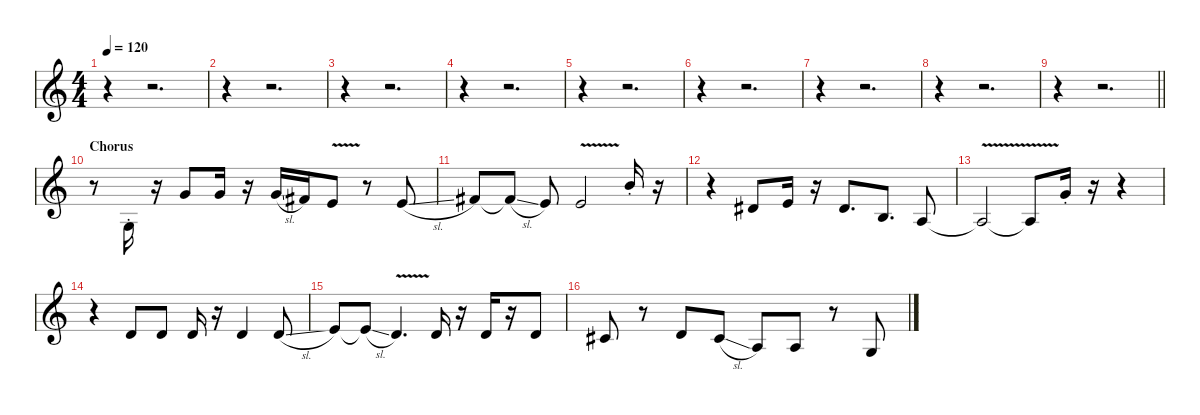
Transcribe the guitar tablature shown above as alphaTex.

\defaultSystemsLayout 4
\hideDynamics
\bracketExtendMode nobrackets
\singleTrackTrackNamePolicy hidden
\multiTrackTrackNamePolicy hidden
\firstSystemTrackNameMode fullname
\firstSystemTrackNameOrientation horizontal
\otherSystemsTrackNameOrientation horizontal
\track ("Mikael Akerfeldt - Vocals" "fl.") {instrument flute}
\staff {score}
\tuning (E4 B3 G3 D3 A2 E2)
\ts (4 4)
\tempo 120
\clef g2
\ks c
r.4{dy f beam Down} r.2{d beam Down} |
r.4{beam Down} r.2{d beam Down} |
r.4{beam Down} r.2{d beam Down} |
r.4{beam Down} r.2{d beam Down} |
r.4{beam Down} r.2{d beam Down} |
r.4{beam Down} r.2{d beam Down} |
r.4{beam Down} r.2{d beam Down} |
r.4{beam Down} r.2{d beam Down} |
\barLineRight lightlight
r.4{beam Down} r.2{d beam Down} |
\section ("" "Chorus")
r.8{beam Down} 10.5{st}.16{beam Up} r.16{beam Up} 8.2.8{beam Up} 8.2.16{beam Up} r.16{beam Up} 8.2{sl}.16{beam Up} 7.2{acc #}.16{beam Up} 9.3{v}.8{beam Up} r.8{beam Up} 9.3{sl}.8{beam Up} |
11.3{acc #}.8{beam Up} 11.3{sl t acc #}.8{beam Up} 9.3.8{beam Up} 9.3{v}.2{beam Up} 7.1{st}.16{beam Up} r.16{beam Up} |
r.4{beam Down} 8.3{acc #}.8{beam Up} 9.3.16{beam Up} r.16{beam Up} 8.3{acc #}.8{d beam Up} 9.4.8{d beam Up} 7.4.8{beam Up} |
7.4{v t}.2{beam Up} 7.4{v t}.8{beam Up} 8.2{st}.16{beam Up} r.16{beam Up} r.4{beam Up} |
r.4{beam Down} 7.3.8{beam Up} 7.3.8{beam Up} 7.3.16{beam Up} r.16{beam Up} 7.3.4{beam Up} 7.3{sl}.8{beam Up} |
9.3.8{beam Up} 9.3{sl t}.8{beam Up} 7.3{v}.4{d beam Up} 7.3.16{beam Up} r.16{beam Up} 7.3.16{beam Up} r.16{beam Up} 7.3.8{beam Up} |
6.3{acc #}.8{beam Up} r.8{beam Up} 7.3.8{beam Up} 6.3{sl acc #}.8{beam Up} 2.3.8{beam Up} 2.3.8{beam Up} r.8{beam Up} 5.4.8{beam Up}
